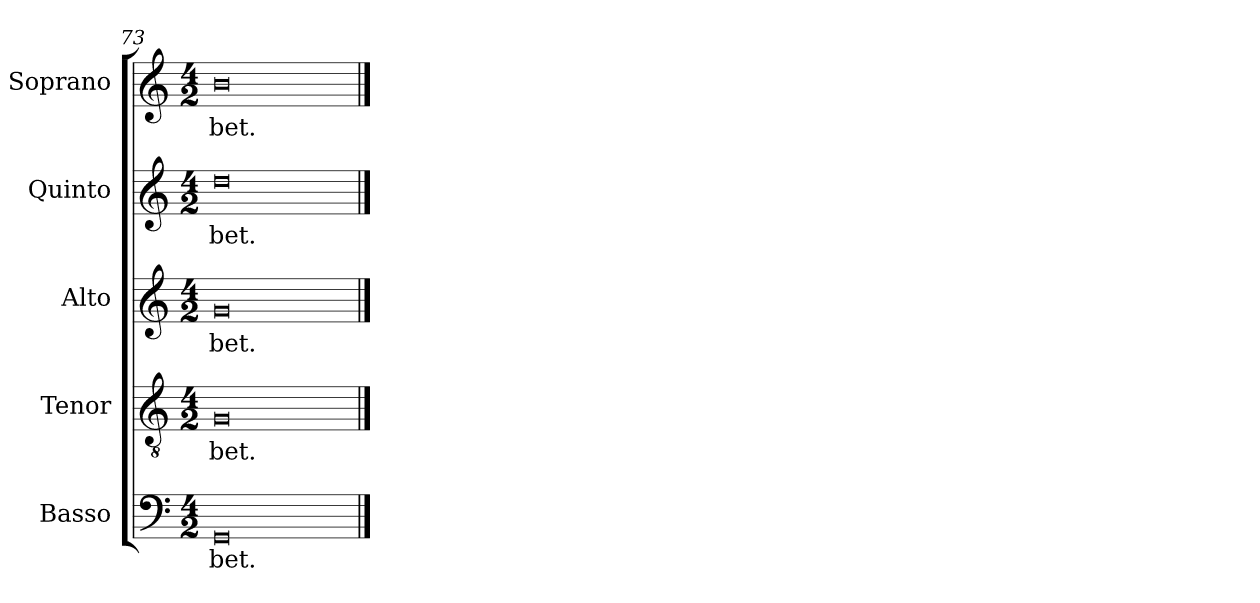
**kern	**text	**kern	**text	**kern	**text	**kern	**text	**kern	**text
*part5	*part5	*part4	*part4	*part3	*part3	*part2	*part2	*part1	*part1
*staff5	*staff5	*staff4	*staff4	*staff3	*staff3	*staff2	*staff2	*staff1	*staff1
*I"Basso	*	*I"Tenor	*	*I"Alto	*	*I"Quinto	*	*I"Soprano	*
*I'B.	*	*I'T.	*	*I'A.	*	*I'Q.	*	*I'S.	*
*clefF4	*	*clefGv2	*	*clefG2	*	*clefG2	*	*clefG2	*
*	*	*ITrd7c12	*	*	*	*	*	*	*
*k[]	*	*k[]	*	*k[]	*	*k[]	*	*k[]	*
*C:	*	*C:	*	*C:	*	*C:	*	*C:	*
*M4/2	*	*M4/2	*	*M4/2	*	*M4/2	*	*M4/2	*
=73	=73	=73	=73	=73	=73	=73	=73	=73	=73
!	!LO:LY:b:color=#000000	!	!	!	!	!	!	!	!
!	!	!	!LO:LY:b:color=#000000	!	!	!	!	!	!
!	!	!	!	!	!LO:LY:b:color=#000000	!	!	!	!
!	!	!	!	!	!	!	!LO:LY:b:color=#000000	!	!
!	!	!	!	!	!	!	!	!	!LO:LY:b:color=#000000
0GGi	-bet.	0GGi	-bet.	0gi	-bet.	0ddi	-bet.	0bi	-bet.
==	==	==	==	==	==	==	==	==	==
*-	*-	*-	*-	*-	*-	*-	*-	*-	*-
